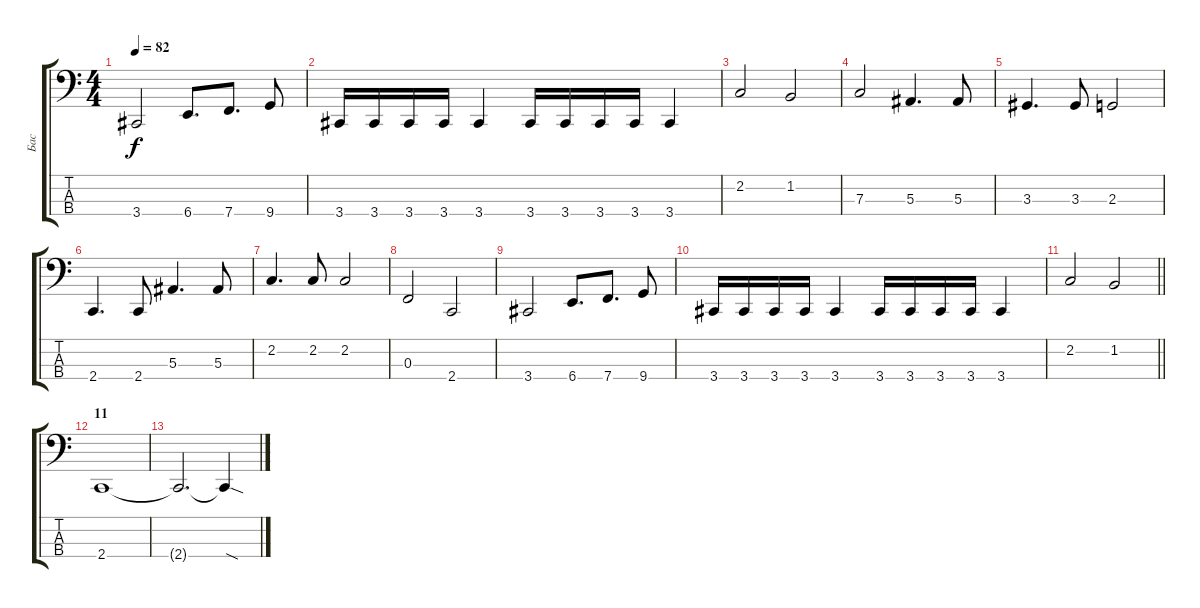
\track ("Бас" "Бас") {instrument electricbasspick}
\staff {score tabs}
\tuning (Eb2 Bb1 F1 Bb0) {hide}
\ts (4 4)
\tempo 82
\clef f4
\ks c
3.4.2{dy f} 6.4.8{d} 7.4.8{d} 9.4.8 |
3.4.16 3.4.16 3.4.16 3.4.16 3.4.4 3.4.16 3.4.16 3.4.16 3.4.16 3.4.4 |
2.2.2 1.2.2 |
7.3.2 5.3.4{d} 5.3.8 |
3.3.4{d} 3.3.8 2.3.2 |
2.4.4{d} 2.4.8 5.3.4{d} 5.3.8 |
2.2.4{d} 2.2.8 2.2.2 |
0.3.2 2.4.2 |
3.4.2 6.4.8{d} 7.4.8{d} 9.4.8 |
3.4.16 3.4.16 3.4.16 3.4.16 3.4.4 3.4.16 3.4.16 3.4.16 3.4.16 3.4.4 |
\barLineRight lightlight
2.2.2 1.2.2 |
\section ("" "11")
2.4.1 |
2.4{t}.2{d} 2.4{sod t}.4
